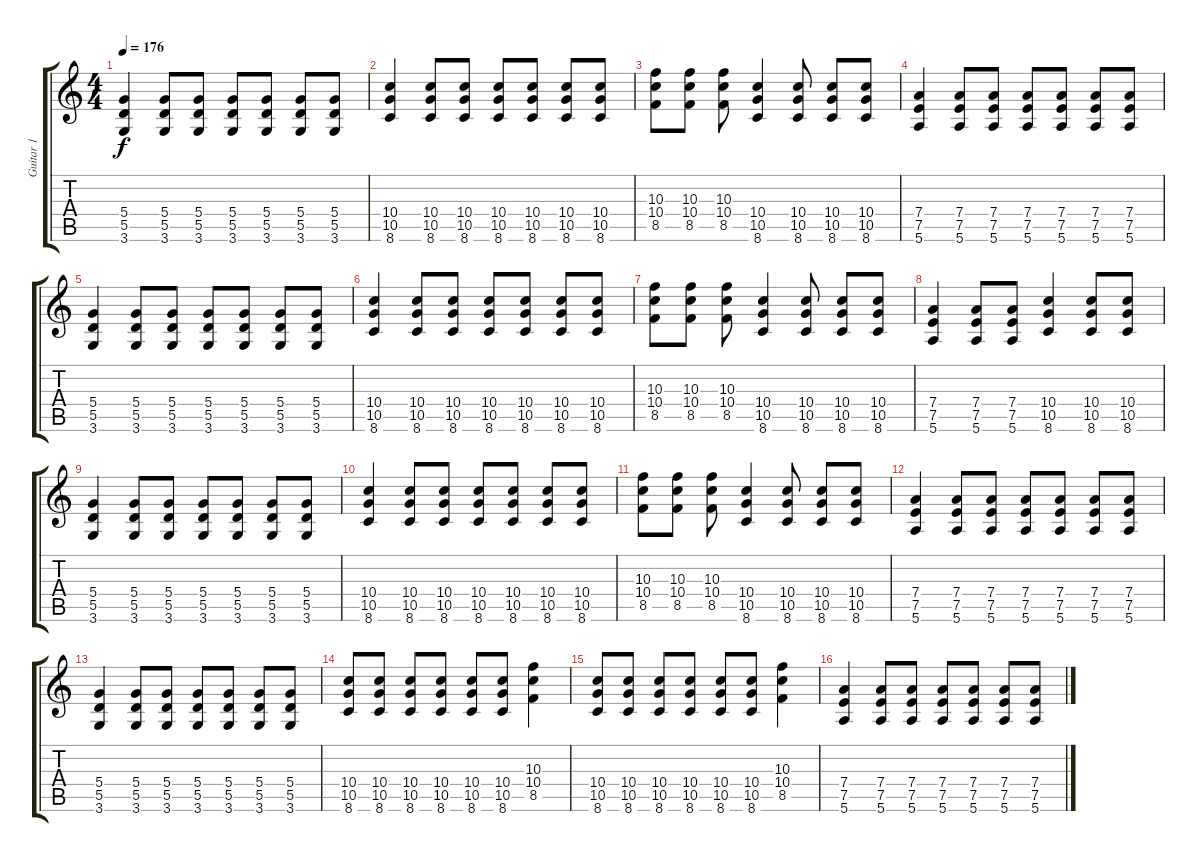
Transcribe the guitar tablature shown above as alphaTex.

\track ("Guitar 1" "Guitar 1") {instrument distortionguitar}
\staff {score tabs}
\tuning (E4 B3 G3 D3 A2 E2) {hide}
\ts (4 4)
\tempo 176
\clef g2
\ks c
(5.4 5.5 3.6).4{dy f} (5.4 5.5 3.6).8 (5.4 5.5 3.6).8 (5.4 5.5 3.6).8 (5.4 5.5 3.6).8 (5.4 5.5 3.6).8 (5.4 5.5 3.6).8 |
(10.4 10.5 8.6).4 (10.4 10.5 8.6).8 (10.4 10.5 8.6).8 (10.4 10.5 8.6).8 (10.4 10.5 8.6).8 (10.4 10.5 8.6).8 (10.4 10.5 8.6).8 |
(10.3 10.4 8.5).8 (10.3 10.4 8.5).8 (10.3 10.4 8.5).8 (10.4 10.5 8.6).4 (10.4 10.5 8.6).8 (10.4 10.5 8.6).8 (10.4 10.5 8.6).8 |
(7.4 7.5 5.6).4 (7.4 7.5 5.6).8 (7.4 7.5 5.6).8 (7.4 7.5 5.6).8 (7.4 7.5 5.6).8 (7.4 7.5 5.6).8 (7.4 7.5 5.6).8 |
(5.4 5.5 3.6).4 (5.4 5.5 3.6).8 (5.4 5.5 3.6).8 (5.4 5.5 3.6).8 (5.4 5.5 3.6).8 (5.4 5.5 3.6).8 (5.4 5.5 3.6).8 |
(10.4 10.5 8.6).4 (10.4 10.5 8.6).8 (10.4 10.5 8.6).8 (10.4 10.5 8.6).8 (10.4 10.5 8.6).8 (10.4 10.5 8.6).8 (10.4 10.5 8.6).8 |
(10.3 10.4 8.5).8 (10.3 10.4 8.5).8 (10.3 10.4 8.5).8 (10.4 10.5 8.6).4 (10.4 10.5 8.6).8 (10.4 10.5 8.6).8 (10.4 10.5 8.6).8 |
(7.4 7.5 5.6).4 (7.4 7.5 5.6).8 (7.4 7.5 5.6).8 (10.4 10.5 8.6).4 (10.4 10.5 8.6).8 (10.4 10.5 8.6).8 |
(5.4 5.5 3.6).4 (5.4 5.5 3.6).8 (5.4 5.5 3.6).8 (5.4 5.5 3.6).8 (5.4 5.5 3.6).8 (5.4 5.5 3.6).8 (5.4 5.5 3.6).8 |
(10.4 10.5 8.6).4 (10.4 10.5 8.6).8 (10.4 10.5 8.6).8 (10.4 10.5 8.6).8 (10.4 10.5 8.6).8 (10.4 10.5 8.6).8 (10.4 10.5 8.6).8 |
(10.3 10.4 8.5).8 (10.3 10.4 8.5).8 (10.3 10.4 8.5).8 (10.4 10.5 8.6).4 (10.4 10.5 8.6).8 (10.4 10.5 8.6).8 (10.4 10.5 8.6).8 |
(7.4 7.5 5.6).4 (7.4 7.5 5.6).8 (7.4 7.5 5.6).8 (7.4 7.5 5.6).8 (7.4 7.5 5.6).8 (7.4 7.5 5.6).8 (7.4 7.5 5.6).8 |
(5.4 5.5 3.6).4 (5.4 5.5 3.6).8 (5.4 5.5 3.6).8 (5.4 5.5 3.6).8 (5.4 5.5 3.6).8 (5.4 5.5 3.6).8 (5.4 5.5 3.6).8 |
(10.4 10.5 8.6).8 (10.4 10.5 8.6).8 (10.4 10.5 8.6).8 (10.4 10.5 8.6).8 (10.4 10.5 8.6).8 (10.4 10.5 8.6).8 (10.3 10.4 8.5).4 |
(10.4 10.5 8.6).8 (10.4 10.5 8.6).8 (10.4 10.5 8.6).8 (10.4 10.5 8.6).8 (10.4 10.5 8.6).8 (10.4 10.5 8.6).8 (10.3 10.4 8.5).4 |
(7.4 7.5 5.6).4 (7.4 7.5 5.6).8 (7.4 7.5 5.6).8 (7.4 7.5 5.6).8 (7.4 7.5 5.6).8 (7.4 7.5 5.6).8 (7.4 7.5 5.6).8
